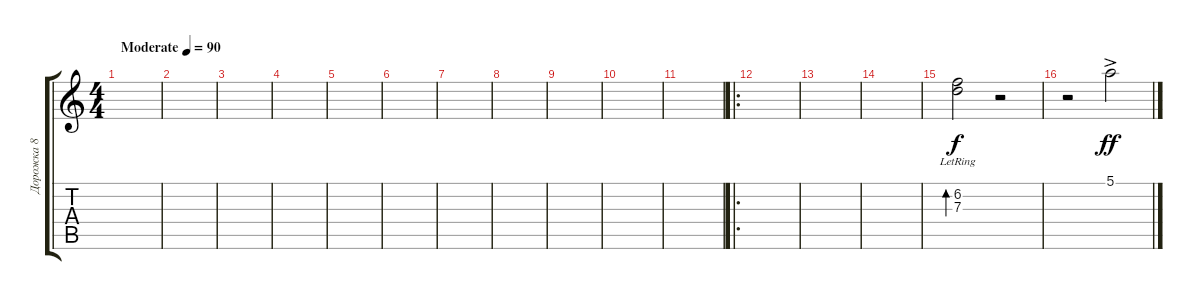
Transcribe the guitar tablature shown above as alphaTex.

\track ("Дорожка 8" "Дорожка 8") {instrument acousticguitarsteel}
\staff {score tabs}
\tuning (E4 B3 G3 D3 A2 E2) {hide}
\ts (4 4)
\tempo (90 "Moderate")
\clef g2
\ks c
|
|
|
|
|
|
|
|
|
|
|
\ro
|
|
|
(6.2{lr} 7.3).2{bd 120} r.2 |
r.2 5.1{ac}.2{dy ff}
